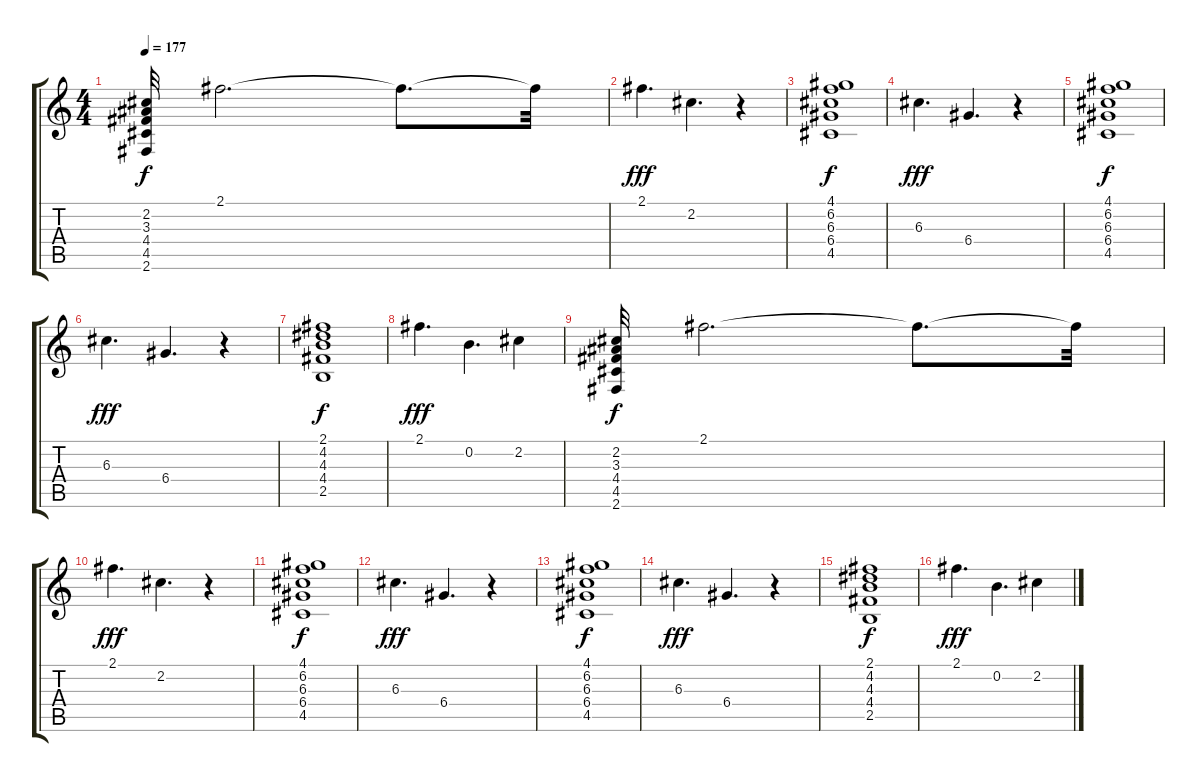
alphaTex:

\track "" {instrument overdrivenguitar}
\staff {score tabs}
\tuning (E4 B3 G3 D3 A2 E2) {hide}
\ts (4 4)
\tempo 177
\clef g2
\ks c
(2.2 3.3 4.4 4.5 2.6).32{dy f} 2.1.2{d} 2.1{t}.8{d} 2.1{t}.32 |
2.1.4{d dy fff} 2.2.4{d} r.4 |
(4.1 6.2 6.3 6.4 4.5).1{dy f} |
6.3.4{d dy fff} 6.4.4{d} r.4 |
(4.1 6.2 6.3 6.4 4.5).1{dy f} |
6.3.4{d dy fff} 6.4.4{d} r.4 |
(2.1 4.2 4.3 4.4 2.5).1{dy f} |
2.1.4{d dy fff} 0.2.4{d} 2.2.4 |
(2.2 3.3 4.4 4.5 2.6).32{dy f} 2.1.2{d} 2.1{t}.8{d} 2.1{t}.32 |
2.1.4{d dy fff} 2.2.4{d} r.4 |
(4.1 6.2 6.3 6.4 4.5).1{dy f} |
6.3.4{d dy fff} 6.4.4{d} r.4 |
(4.1 6.2 6.3 6.4 4.5).1{dy f} |
6.3.4{d dy fff} 6.4.4{d} r.4 |
(2.1 4.2 4.3 4.4 2.5).1{dy f} |
2.1.4{d dy fff} 0.2.4{d} 2.2.4
